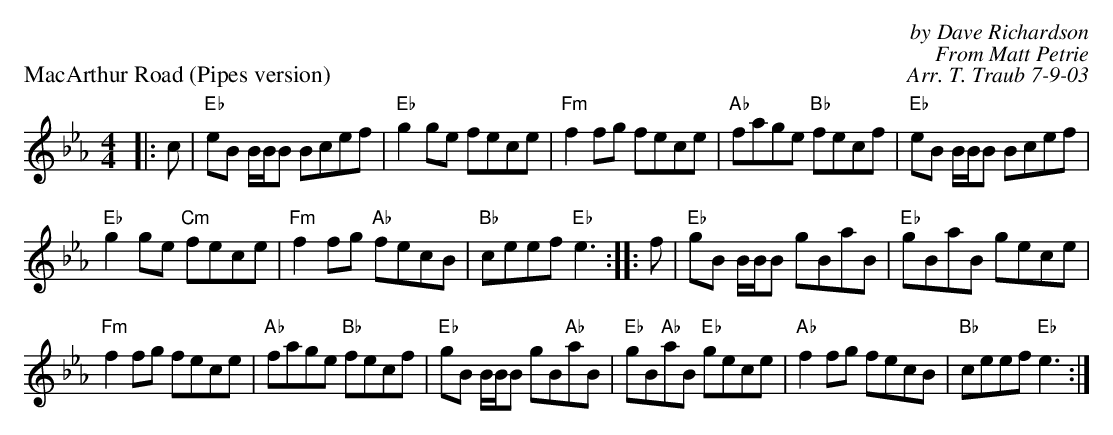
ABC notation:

X:1
P:MacArthur Road (Pipes version)
C:by Dave Richardson
C:From Matt Petrie
C:Arr. T. Traub 7-9-03
M:4/4
K:Eb
L:1/8
|: c|"Eb"eB B/2B/2B Bcef|"Eb"g2 ge fece|"Fm"f2 fg fece|"Ab"fage "Bb"fecf|"Eb"eB B/2B/2B Bcef|
"Eb"g2 ge "Cm"fece|"Fm"f2 fg "Ab"fecB|"Bb"ceef "Eb"e3 :||: f|"Eb"gB B/2B/2B gBaB|"Eb"gBaB gece|
"Fm"f2 fg fece |"Ab"fage "Bb"fecf|"Eb"gB B/2B/2B gB"Ab"aB|"Eb"gB"Ab"aB "Eb"gece|"Ab"f2 fg fecB|"Bb"ceef "Eb"e3 :|
